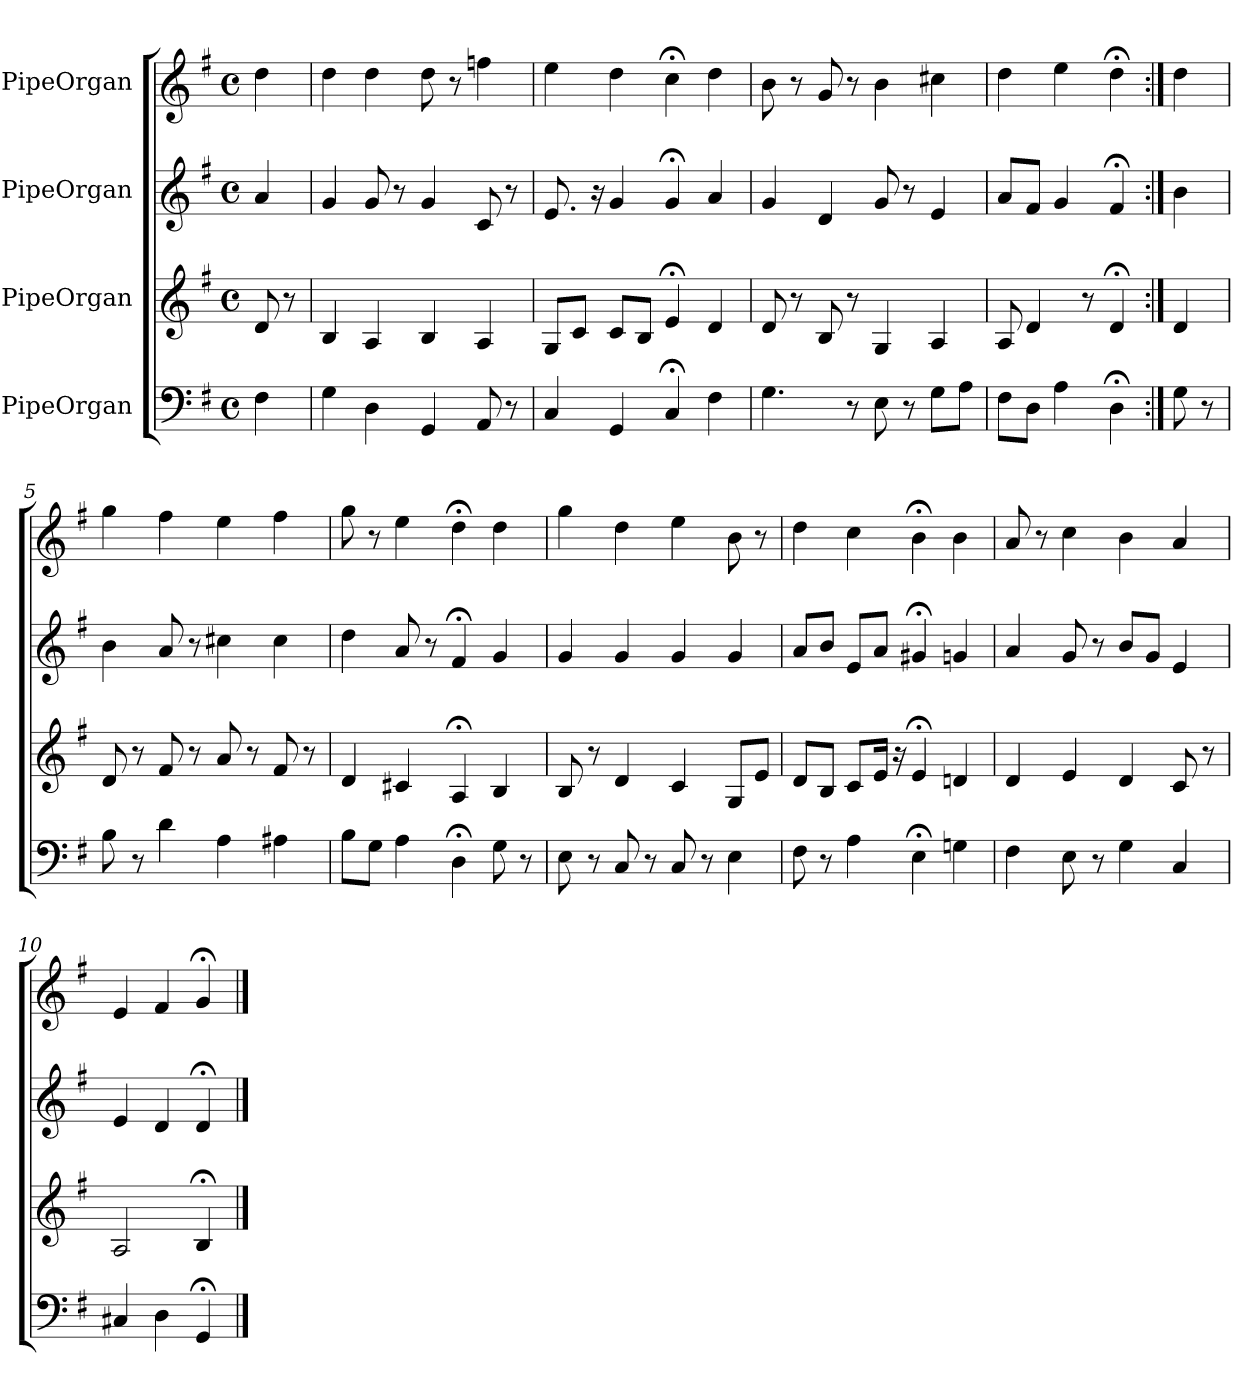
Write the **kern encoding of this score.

**kern	**kern	**kern	**kern
*part4	*part3	*part2	*part1
*staff4	*staff3	*staff2	*staff1
*I"PipeOrgan	*I"PipeOrgan	*I"PipeOrgan	*I"PipeOrgan
*k[f#]	*k[f#]	*k[f#]	*k[f#]
*G:	*G:	*G:	*G:
*M4/4	*M4/4	*M4/4	*M4/4
*met(c)	*met(c)	*met(c)	*met(c)
*MM60	*MM60	*MM60	*MM60
=	=	=	=
4F#	8d	4a	4dd
.	8r	.	.
=1	=1	=1	=1
4G	4B	4g	4dd
4D	4A	8g	4dd
.	.	8r	.
4GG	4B	4g	8dd
.	.	.	8r
8AA	4A	8c	4ffn
8r	.	8r	.
=2	=2	=2	=2
4C	8GL	8.e	4ee
.	8cJ	.	.
.	.	16r	.
4GG	8cL	4g	4dd
.	8BJ	.	.
4C;<	4e;<	4g;<	4cc;<
4F#	4d	4a	4dd
=3	=3	=3	=3
4.G	8d	4g	8b
.	8r	.	8r
.	8B	4d	8g
8r	8r	.	8r
8E	4G	8g	4b
8r	.	8r	.
8GL	4A	4e	4cc#X
8AJ	.	.	.
=4	=4	=4	=4
8F#L	8A	8aL	4dd
8DJ	4d	8f#J	.
4A	.	4g	4ee
.	8r	.	.
4D;<	4d;<	4f#;<	4dd;<
=:|!	=:|!	=:|!	=:|!
8G	4d	4b	4dd
8r	.	.	.
=5	=5	=5	=5
8B	8d	4b	4gg
8r	8r	.	.
4d	8f#	8a	4ff#
.	8r	8r	.
4A	8a	4cc#X	4ee
.	8r	.	.
4A#X	8f#	4cc#	4ff#
.	8r	.	.
=6	=6	=6	=6
8BL	4d	4dd	8gg
8GJ	.	.	8r
4A	4c#X	8a	4ee
.	.	8r	.
4D;<	4A;<	4f#;<	4dd;<
8G	4B	4g	4dd
8r	.	.	.
=7	=7	=7	=7
8E	8B	4g	4gg
8r	8r	.	.
8C	4d	4g	4dd
8r	.	.	.
8C	4c	4g	4ee
8r	.	.	.
4E	8GL	4g	8b
.	8eJ	.	8r
=8	=8	=8	=8
8F#	8dL	8aL	4dd
8r	8BJ	8bJ	.
4A	8cL	8eL	4cc
.	16eJk	8aJ	.
.	16r	.	.
4E;<	4e;<	4g#X;<	4b;<
4Gn	4dn	4gn	4b
=9	=9	=9	=9
4F#	4d	4a	8a
.	.	.	8r
8E	4e	8g	4cc
8r	.	8r	.
4G	4d	8bL	4b
.	.	8gJ	.
4C	8c	4e	4a
.	8r	.	.
=10	=10	=10	=10
4C#X	2A	4e	4e
4D	.	4d	4f#
4GG;<	4B;<	4d;<	4g;<
==	==	==	==
*-	*-	*-	*-
